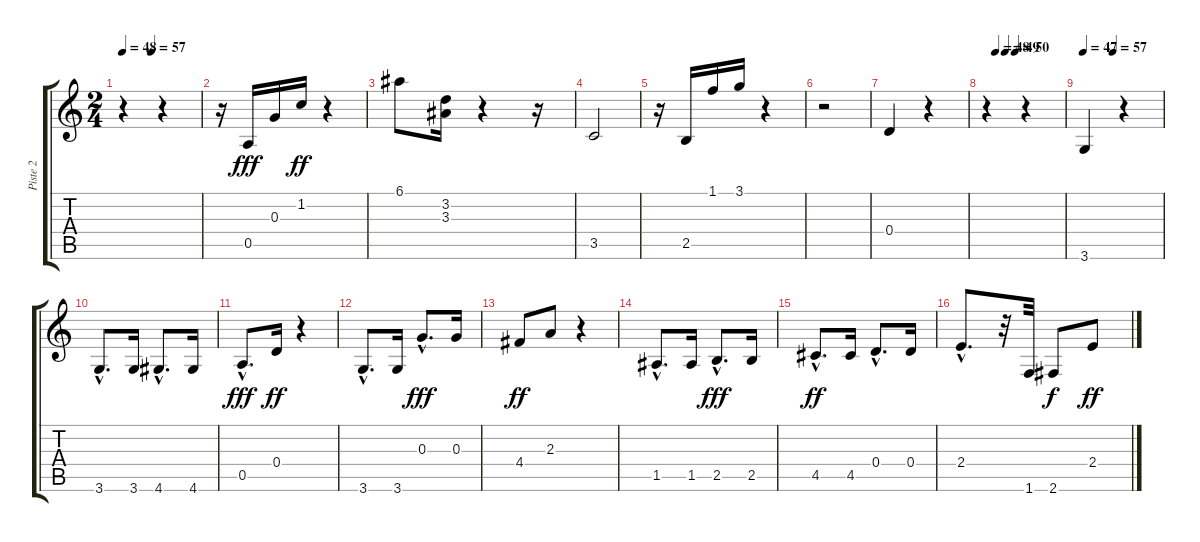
\track ("Piste 2" "Piste 2") {instrument acousticguitarnylon}
\staff {score tabs}
\tuning (E4 B3 G3 D3 A2 E2) {hide}
\ts (2 4)
\tempo 48
\tempo (57 0.375)
\clef g2
\ks c
r.4{dy ff} r.4 |
r.16 0.5.16{dy fff} 0.3.16 1.2.16{dy ff} r.4 |
6.1.8 (3.2 3.3).16 r.4 r.16 |
3.5.2 |
r.16 2.5.16 1.1.16 3.1.16 r.4 |
r.2 |
0.4.4 r.4 |
\tempo (48 0.125)
\tempo (49 0.25)
\tempo (50 0.375)
r.4 r.4 |
\tempo 47
\tempo (57 0.375)
3.6.4 r.4 |
3.6{hac}.8{d} 3.6.16 4.6{hac}.8{d} 4.6.16 |
0.5{hac}.8{d dy fff} 0.4.16{dy ff} r.4 |
3.6{hac}.8{d} 3.6.16 0.3{hac}.8{d dy fff} 0.3.16 |
4.4.8{dy ff} 2.3.8 r.4 |
1.5{hac}.8{d} 1.5.16 2.5{hac}.8{d dy fff} 2.5.16 |
4.5{hac}.8{d dy ff} 4.5.16 0.4{hac}.8{d} 0.4.16 |
2.4{hac}.8{d} r.32 1.6.32 2.6.8{dy f} 2.4.8{dy ff}
